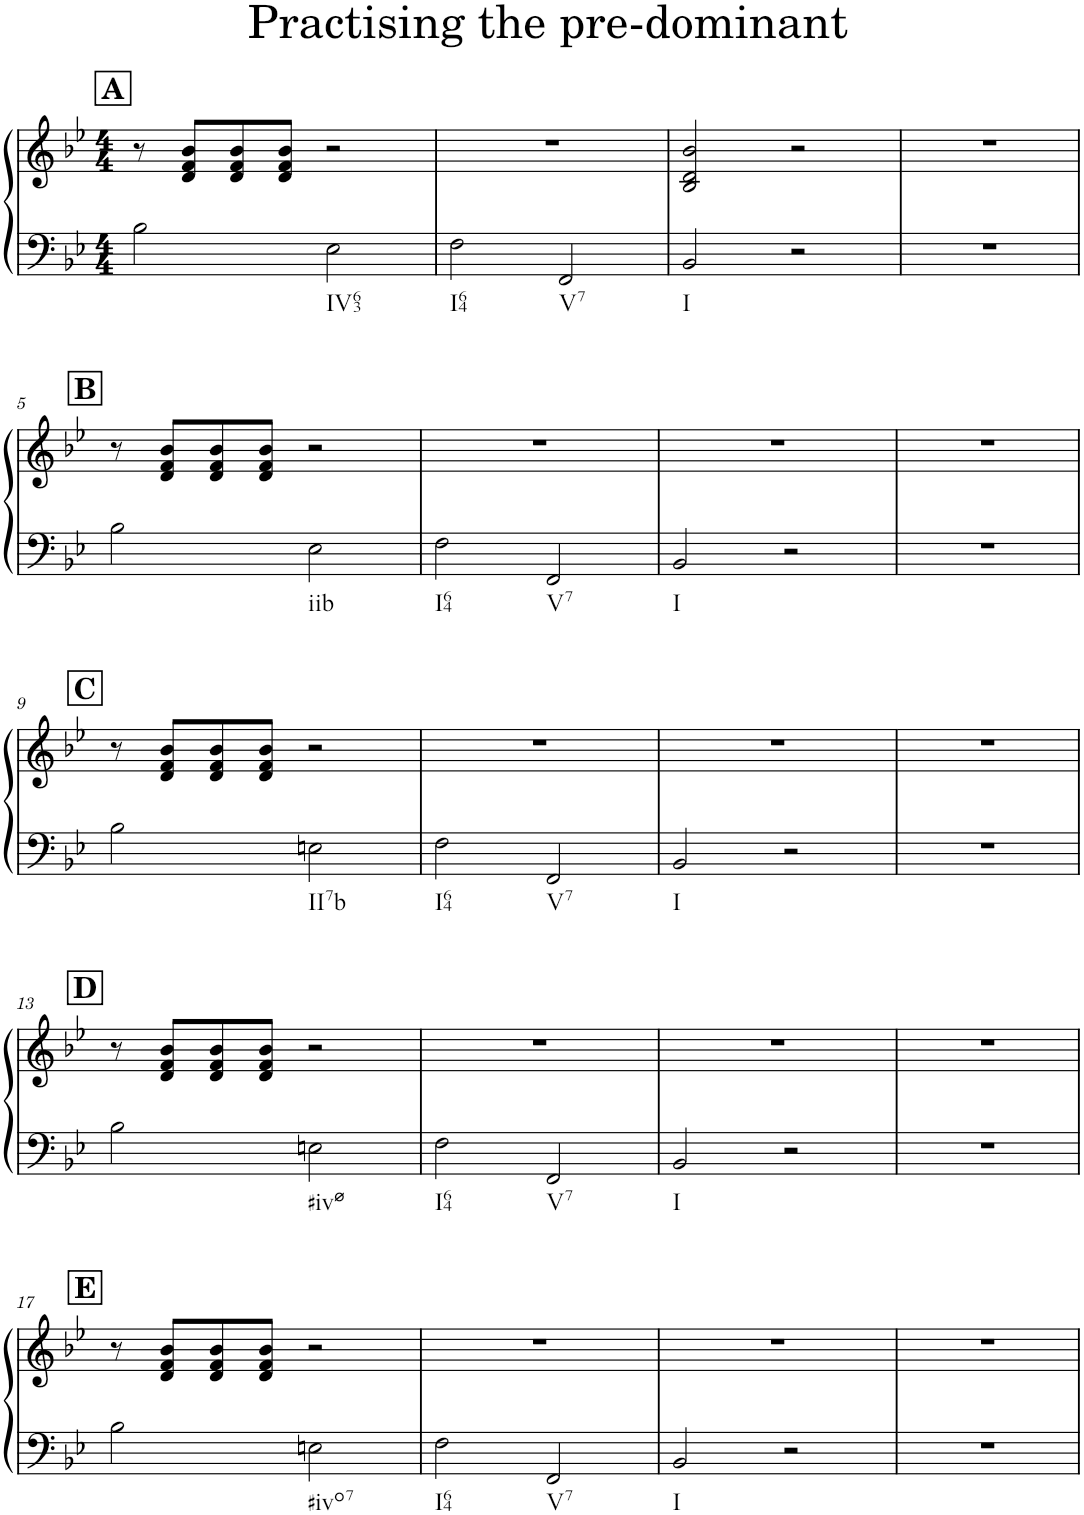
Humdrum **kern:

**kern	**kern
*part1	*part1
*staff2	*staff1
*I"Piano	*
*I'Pno.	*
*clefF4	*clefG2
*k[b-e-]	*k[b-e-]
*M4/4	*M4/4
!!LO:REH:place=s1:a:B:cj:fs=14:t=A
=1	=1
2B-\	8r
.	8d/ 8f/ 8b-/L
.	8d/ 8f/ 8b-/
.	8d/ 8f/ 8b-/J
!LO:TX:b:t=IV63	!
2E-\	2r
=2	=2
!LO:TX:b:t=I64	!
2F\	1r
!LO:TX:b:t=V7	!
2FF/	.
=3	=3
!LO:TX:b:t=I	!
2BB-/	2B-/ 2d/ 2b-/
2r	2r
=4	=4
1r	1r
!!LO:LB:g=z
!!LO:REH:place=s1:a:B:cj:fs=14:t=B
=5	=5
2B-\	8r
.	8d/ 8f/ 8b-/L
.	8d/ 8f/ 8b-/
.	8d/ 8f/ 8b-/J
!LO:TX:b:t=ii\b	!
2E-\	2r
=6	=6
!LO:TX:b:t=I64	!
2F\	1r
!LO:TX:b:t=V7	!
2FF/	.
=7	=7
!LO:TX:b:t=I	!
2BB-/	1r
2r	.
=8	=8
1r	1r
!!LO:LB:g=z
!!LO:REH:place=s1:a:B:cj:fs=14:t=C
=9	=9
2B-\	8r
.	8d/ 8f/ 8b-/L
.	8d/ 8f/ 8b-/
.	8d/ 8f/ 8b-/J
!LO:TX:b:t=II7\b	!
2En\	2r
=10	=10
!LO:TX:b:t=I64	!
2F\	1r
!LO:TX:b:t=V7	!
2FF/	.
=11	=11
!LO:TX:b:t=I	!
2BB-/	1r
2r	.
=12	=12
1r	1r
!!LO:LB:g=z
!!LO:REH:place=s1:a:B:cj:fs=14:t=D
=13	=13
2B-\	8r
.	8d/ 8f/ 8b-/L
.	8d/ 8f/ 8b-/
.	8d/ 8f/ 8b-/J
!LO:TX:b:t=#iv0	!
2En\	2r
=14	=14
!LO:TX:b:t=I64	!
2F\	1r
!LO:TX:b:t=V7	!
2FF/	.
=15	=15
!LO:TX:b:t=I	!
2BB-/	1r
2r	.
=16	=16
1r	1r
!!LO:LB:g=z
!!LO:REH:place=s1:a:B:cj:fs=14:t=E
=17	=17
2B-\	8r
.	8d/ 8f/ 8b-/L
.	8d/ 8f/ 8b-/
.	8d/ 8f/ 8b-/J
!LO:TX:b:t=#ivo7	!
2En\	2r
=18	=18
!LO:TX:b:t=I64	!
2F\	1r
!LO:TX:b:t=V7	!
2FF/	.
=19	=19
!LO:TX:b:t=I	!
2BB-/	1r
2r	.
=20	=20
1r	1r
=	=
*-	*-
